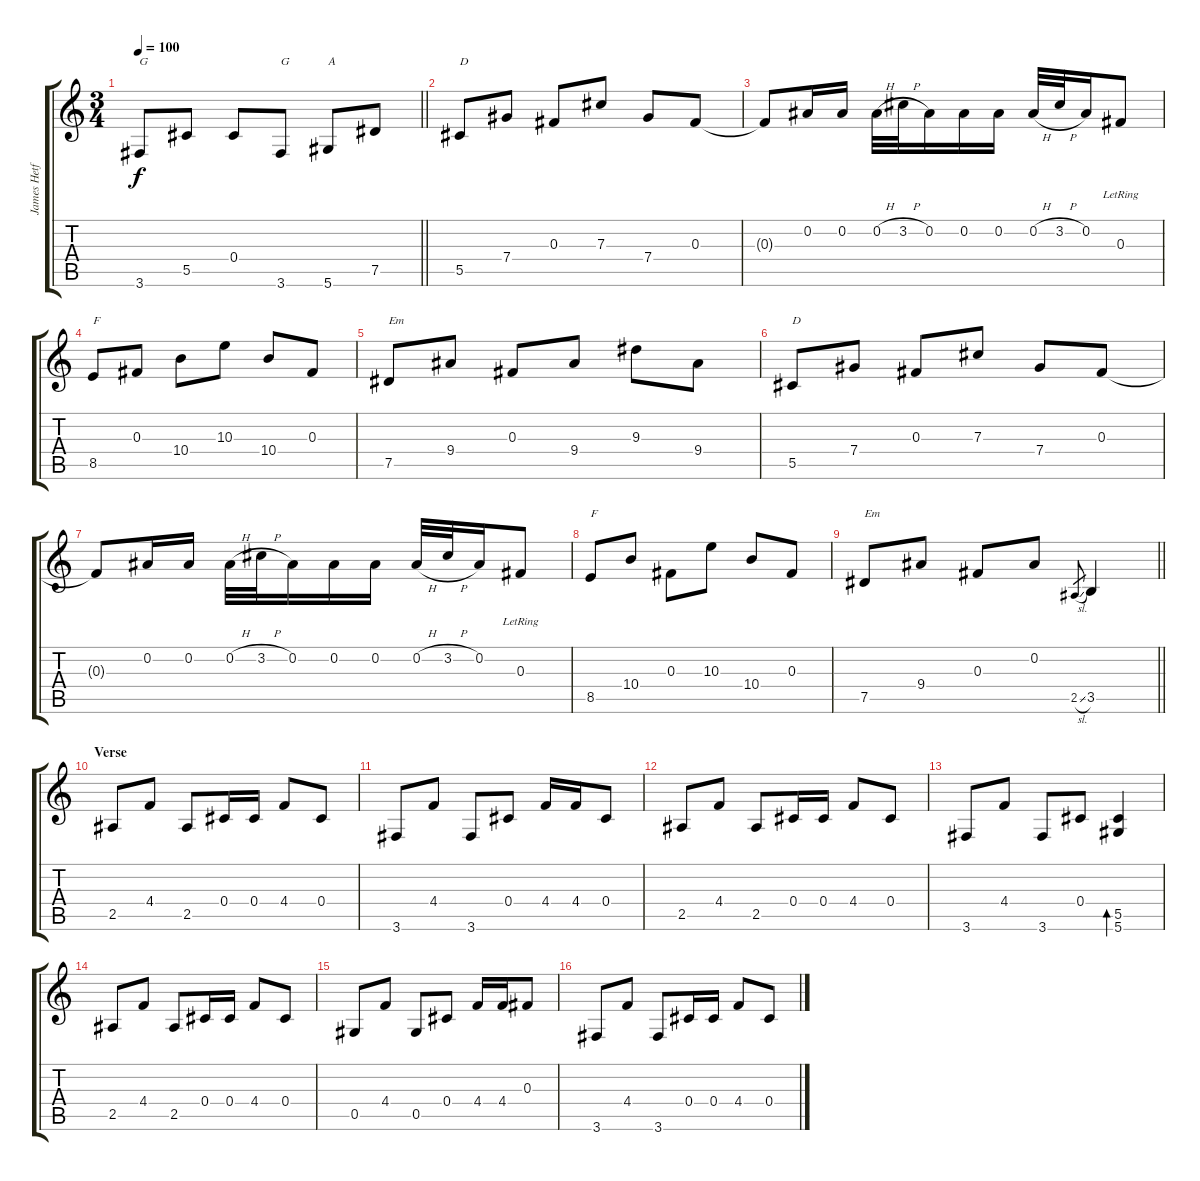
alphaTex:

\track ("James Hetfield" "James Hetf") {instrument electricguitarjazz}
\staff {score tabs}
\tuning (Eb4 Bb3 Gb3 Db3 Ab2 Eb2) {hide}
\ts (3 4)
\tempo 100
\clef g2
\barLineRight lightlight
\ks c
3.6.8{txt "G" dy f} 5.5.8 0.4.8 3.6.8{txt "G"} 5.6.8{txt "A"} 7.5.8 |
5.5.8{txt "D"} 7.4.8 0.3.8 7.3.8 7.4.8 0.3.8 |
0.3{t}.8 0.2.16 0.2.16 0.2{h}.32 3.2{h}.32 0.2.16 0.2.16 0.2.16 0.2{h}.32 3.2{h}.32 0.2.16 0.3{lr}.8 |
8.5.8{txt "F"} 0.3.8 10.4.8 10.3.8 10.4.8 0.3.8 |
7.5.8{txt "Em"} 9.4.8 0.3.8 9.4.8 9.3.8 9.4.8 |
5.5.8{txt "D"} 7.4.8 0.3.8 7.3.8 7.4.8 0.3.8 |
0.3{t}.8 0.2.16 0.2.16 0.2{h}.32 3.2{h}.32 0.2.16 0.2.16 0.2.16 0.2{h}.32 3.2{h}.32 0.2.16 0.3{lr}.8 |
8.5.8{txt "F"} 10.4.8 0.3.8 10.3.8 10.4.8 0.3.8 |
\barLineRight lightlight
7.5.8{txt "Em"} 9.4.8 0.3.8 0.2.8 2.5{sl}.8{gr} 3.5.4 |
\section ("" "Verse")
2.5.8 4.4.8 2.5.8 0.4.16 0.4.16 4.4.8 0.4.8 |
3.6.8 4.4.8 3.6.8 0.4.8 4.4.16 4.4.16 0.4.8 |
2.5.8 4.4.8 2.5.8 0.4.16 0.4.16 4.4.8 0.4.8 |
3.6.8 4.4.8 3.6.8 0.4.8 (5.5 5.6).4{bd 240} |
2.5.8 4.4.8 2.5.8 0.4.16 0.4.16 4.4.8 0.4.8 |
0.5.8 4.4.8 0.5.8 0.4.8 4.4.16 4.4.16 0.3.8 |
3.6.8 4.4.8 3.6.8 0.4.16 0.4.16 4.4.8 0.4.8
